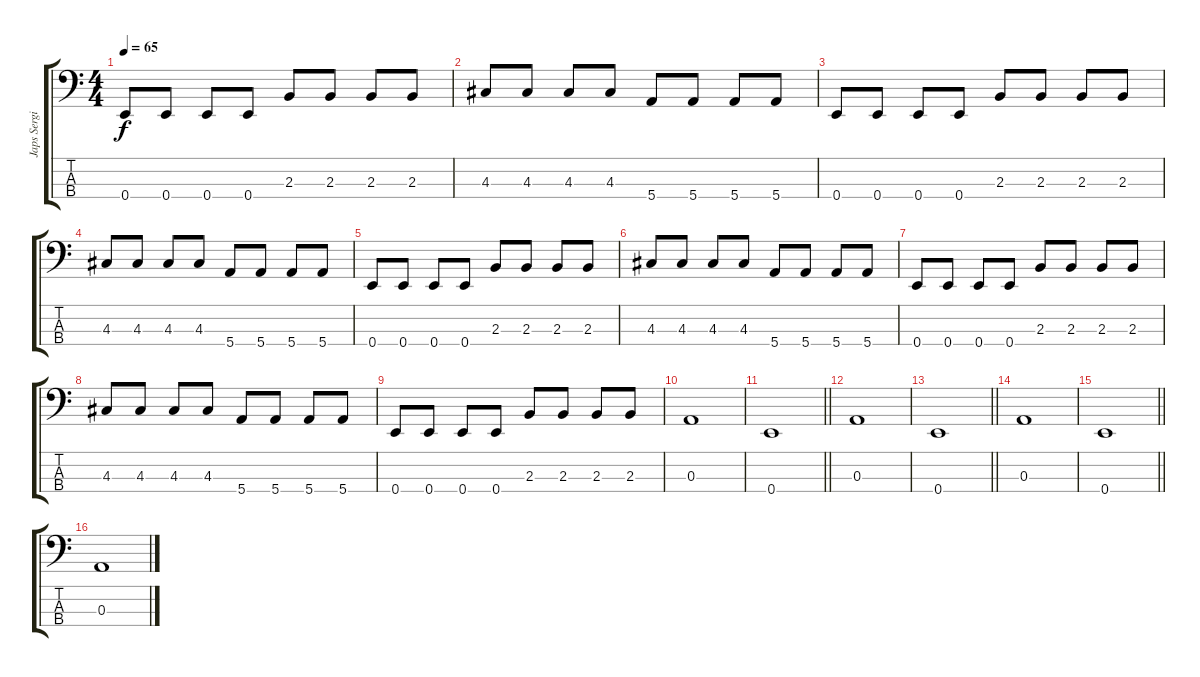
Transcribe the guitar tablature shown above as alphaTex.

\track ("Japs Sergio" "Japs Sergi") {instrument electricbassfinger}
\staff {score tabs}
\tuning (G2 D2 A1 E1) {hide}
\ts (4 4)
\tempo 65
\clef f4
\ks c
0.4.8{dy f} 0.4.8 0.4.8 0.4.8 2.3.8 2.3.8 2.3.8 2.3.8 |
4.3.8 4.3.8 4.3.8 4.3.8 5.4.8 5.4.8 5.4.8 5.4.8 |
0.4.8 0.4.8 0.4.8 0.4.8 2.3.8 2.3.8 2.3.8 2.3.8 |
4.3.8 4.3.8 4.3.8 4.3.8 5.4.8 5.4.8 5.4.8 5.4.8 |
0.4.8 0.4.8 0.4.8 0.4.8 2.3.8 2.3.8 2.3.8 2.3.8 |
4.3.8 4.3.8 4.3.8 4.3.8 5.4.8 5.4.8 5.4.8 5.4.8 |
0.4.8 0.4.8 0.4.8 0.4.8 2.3.8 2.3.8 2.3.8 2.3.8 |
4.3.8 4.3.8 4.3.8 4.3.8 5.4.8 5.4.8 5.4.8 5.4.8 |
0.4.8 0.4.8 0.4.8 0.4.8 2.3.8 2.3.8 2.3.8 2.3.8 |
0.3.1 |
\barLineRight lightlight
0.4.1 |
0.3.1 |
\barLineRight lightlight
0.4.1 |
0.3.1 |
\barLineRight lightlight
0.4.1 |
0.3.1
